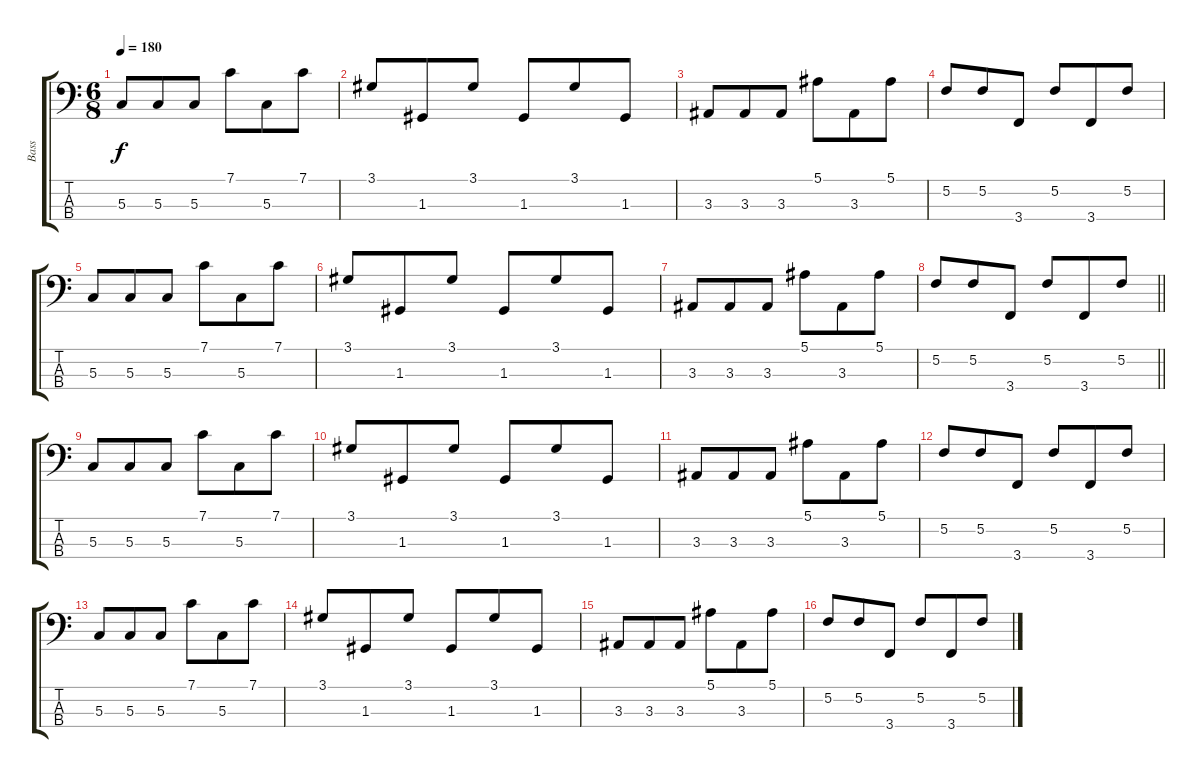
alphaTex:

\track ("Bass" "Bass") {instrument electricbasspick}
\staff {score tabs}
\tuning (F2 C2 G1 D1) {hide}
\ts (6 8)
\tempo 180
\clef f4
\ks c
5.3.8{dy f} 5.3.8 5.3.8 7.1.8 5.3.8 7.1.8 |
3.1.8 1.3.8 3.1.8 1.3.8 3.1.8 1.3.8 |
3.3.8 3.3.8 3.3.8 5.1.8 3.3.8 5.1.8 |
5.2.8 5.2.8 3.4.8 5.2.8 3.4.8 5.2.8 |
5.3.8 5.3.8 5.3.8 7.1.8 5.3.8 7.1.8 |
3.1.8 1.3.8 3.1.8 1.3.8 3.1.8 1.3.8 |
3.3.8 3.3.8 3.3.8 5.1.8 3.3.8 5.1.8 |
\barLineRight lightlight
5.2.8 5.2.8 3.4.8 5.2.8 3.4.8 5.2.8 |
5.3.8 5.3.8 5.3.8 7.1.8 5.3.8 7.1.8 |
3.1.8 1.3.8 3.1.8 1.3.8 3.1.8 1.3.8 |
3.3.8 3.3.8 3.3.8 5.1.8 3.3.8 5.1.8 |
5.2.8 5.2.8 3.4.8 5.2.8 3.4.8 5.2.8 |
5.3.8 5.3.8 5.3.8 7.1.8 5.3.8 7.1.8 |
3.1.8 1.3.8 3.1.8 1.3.8 3.1.8 1.3.8 |
3.3.8 3.3.8 3.3.8 5.1.8 3.3.8 5.1.8 |
5.2.8 5.2.8 3.4.8 5.2.8 3.4.8 5.2.8
